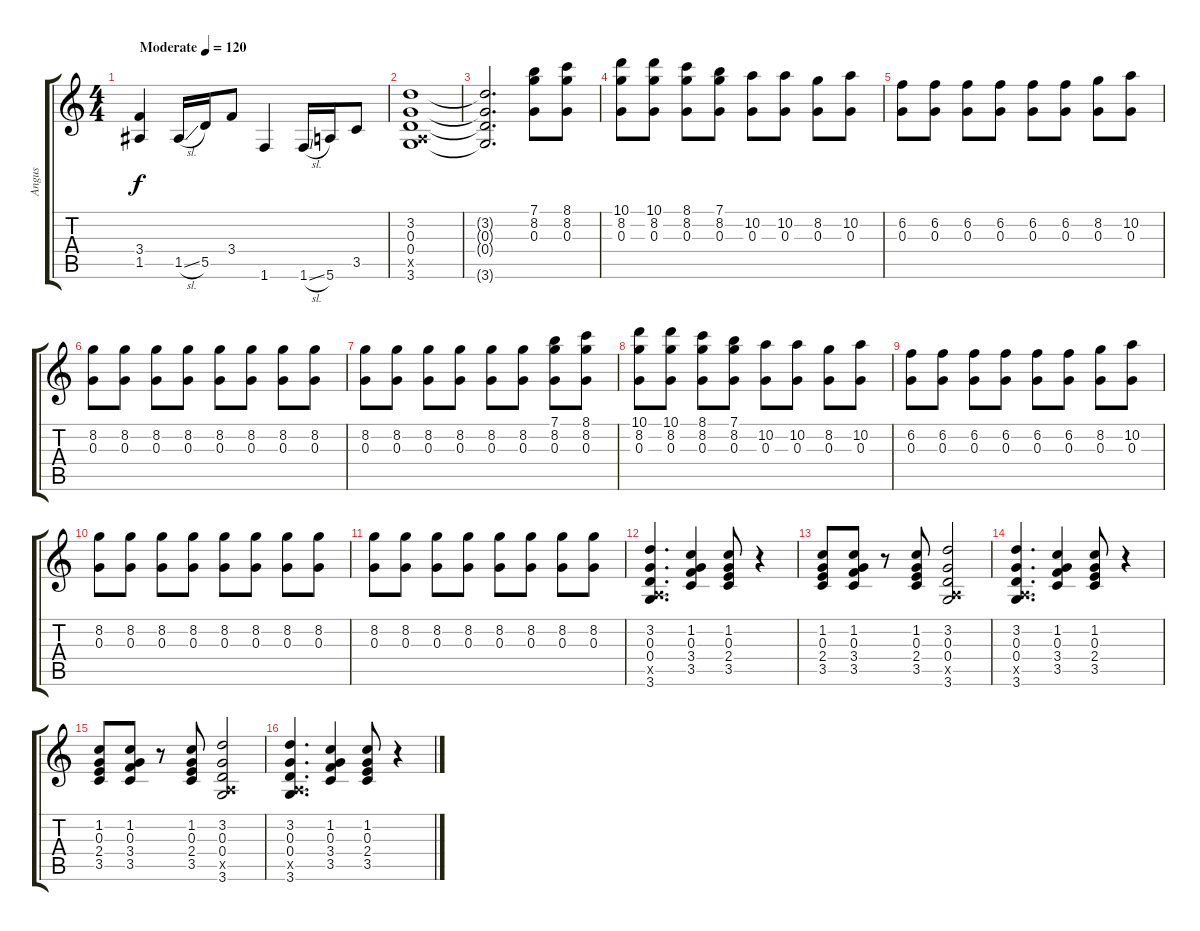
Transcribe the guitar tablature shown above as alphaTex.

\track ("Angus" "Angus") {instrument overdrivenguitar}
\staff {score tabs}
\tuning (E4 B3 G3 D3 A2 E2) {hide}
\ts (4 4)
\tempo (120 "Moderate")
\clef g2
\ks c
(3.4 1.5).4{dy f instrument overdrivenguitar} 1.5{sl}.16 5.5.16 3.4.8 1.6.4 1.6{sl}.16 5.6.16 3.5.8 |
(3.2 0.3 0.4 0.5{x} 3.6).1 |
(3.2{t} 0.3{t} 0.4{t} 3.6{t}).2{d} (7.1 8.2 0.3).8 (8.1 8.2 0.3).8 |
(10.1 8.2 0.3).8 (10.1 8.2 0.3).8 (8.1 8.2 0.3).8 (7.1 8.2 0.3).8 (10.2 0.3).8 (10.2 0.3).8 (8.2 0.3).8 (10.2 0.3).8 |
(6.2 0.3).8 (6.2 0.3).8 (6.2 0.3).8 (6.2 0.3).8 (6.2 0.3).8 (6.2 0.3).8 (8.2 0.3).8 (10.2 0.3).8 |
(8.2 0.3).8 (8.2 0.3).8 (8.2 0.3).8 (8.2 0.3).8 (8.2 0.3).8 (8.2 0.3).8 (8.2 0.3).8 (8.2 0.3).8 |
(8.2 0.3).8 (8.2 0.3).8 (8.2 0.3).8 (8.2 0.3).8 (8.2 0.3).8 (8.2 0.3).8 (7.1 8.2 0.3).8 (8.1 8.2 0.3).8 |
(10.1 8.2 0.3).8 (10.1 8.2 0.3).8 (8.1 8.2 0.3).8 (7.1 8.2 0.3).8 (10.2 0.3).8 (10.2 0.3).8 (8.2 0.3).8 (10.2 0.3).8 |
(6.2 0.3).8 (6.2 0.3).8 (6.2 0.3).8 (6.2 0.3).8 (6.2 0.3).8 (6.2 0.3).8 (8.2 0.3).8 (10.2 0.3).8 |
(8.2 0.3).8 (8.2 0.3).8 (8.2 0.3).8 (8.2 0.3).8 (8.2 0.3).8 (8.2 0.3).8 (8.2 0.3).8 (8.2 0.3).8 |
(8.2 0.3).8 (8.2 0.3).8 (8.2 0.3).8 (8.2 0.3).8 (8.2 0.3).8 (8.2 0.3).8 (8.2 0.3).8 (8.2 0.3).8 |
(3.2 0.3 0.4 0.5{x} 3.6).4{d} (1.2 0.3 3.4 3.5).4 (1.2 0.3 2.4 3.5).8 r.4 |
(1.2 0.3 2.4 3.5).8 (1.2 0.3 3.4 3.5).8 r.8 (1.2 0.3 2.4 3.5).8 (3.2 0.3 0.4 0.5{x} 3.6).2 |
(3.2 0.3 0.4 0.5{x} 3.6).4{d} (1.2 0.3 3.4 3.5).4 (1.2 0.3 2.4 3.5).8 r.4 |
(1.2 0.3 2.4 3.5).8 (1.2 0.3 3.4 3.5).8 r.8 (1.2 0.3 2.4 3.5).8 (3.2 0.3 0.4 0.5{x} 3.6).2 |
(3.2 0.3 0.4 0.5{x} 3.6).4{d} (1.2 0.3 3.4 3.5).4 (1.2 0.3 2.4 3.5).8 r.4
